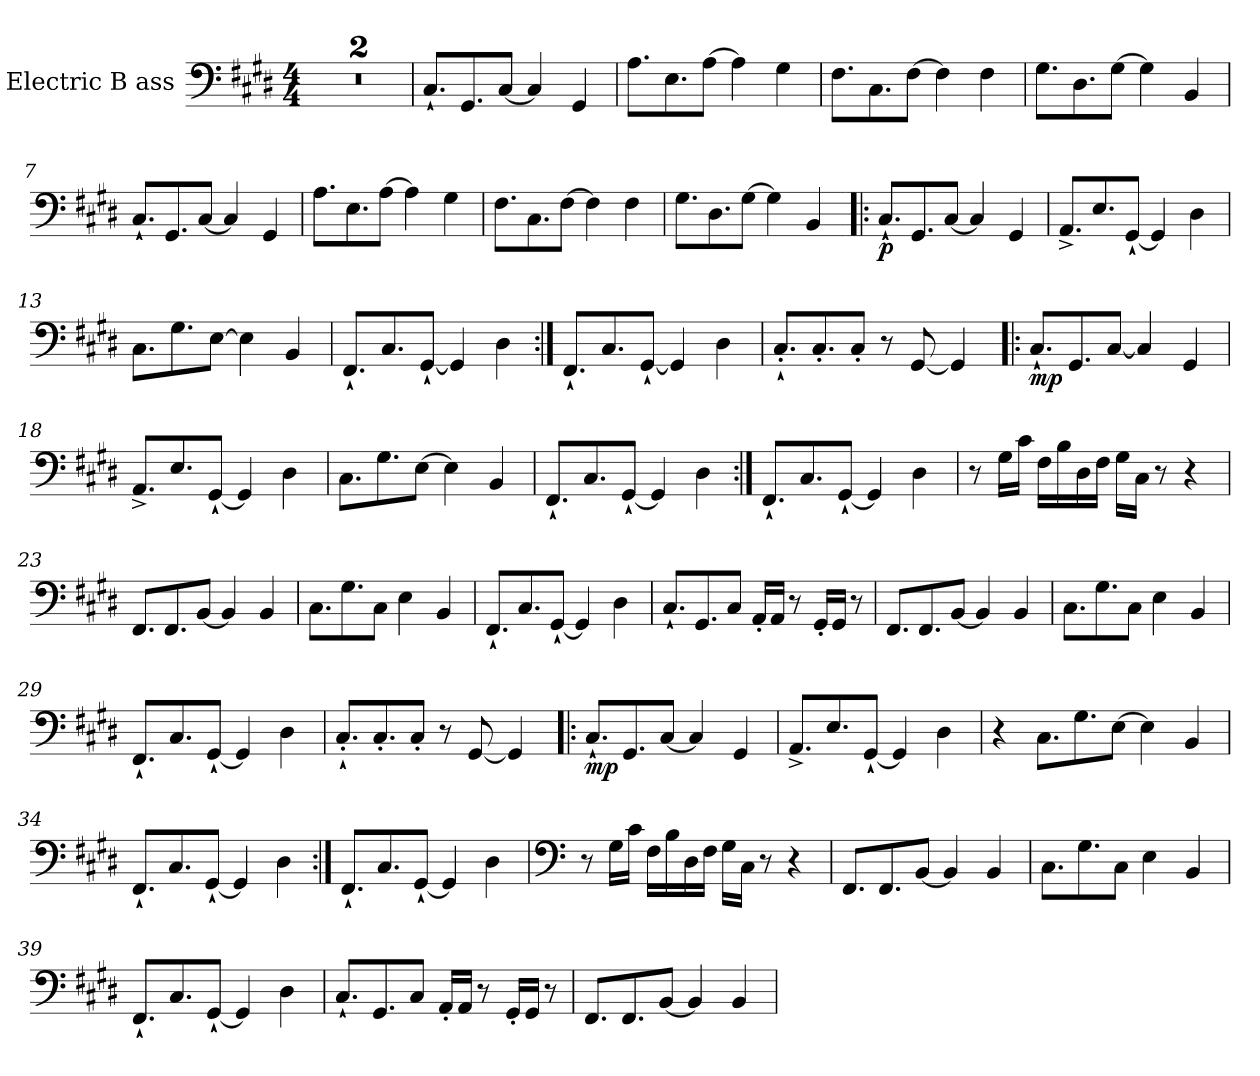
**kern	**dynam
*part1	*part1
*staff1	*staff1
*I"Electric B ass	*
*clefF4	*
*k[f#c#g#d#]	*
*M4/4	*
*MM120	*
=1	=1
1r	.
=2	=2
1r	.
=3	=3
8.C#`/L	.
8.GG#/	.
[8C#/J	.
4C#/]	.
4GG#/	.
=4	=4
8.A\L	.
8.E\	.
[8A\J	.
4A\]	.
4G#\	.
=5	=5
8.F#\L	.
8.C#\	.
[8F#\J	.
4F#\]	.
4F#\	.
!!LO:LB:g=z
=6	=6
8.G#\L	.
8.D#\	.
[8G#\J	.
4G#\]	.
4BB/	.
=7	=7
8.C#`/L	.
8.GG#/	.
[8C#/J	.
4C#/]	.
4GG#/	.
=8	=8
8.A\L	.
8.E\	.
[8A\J	.
4A\]	.
4G#\	.
=9	=9
8.F#\L	.
8.C#\	.
[8F#\J	.
4F#\]	.
4F#\	.
=10	=10
8.G#\L	.
8.D#\	.
[8G#\J	.
4G#\]	.
4BB/	.
!!LO:LB:g=z
=11!|:	=11!|:
!	!LO:DY:b
8.C#`/L	p
8.GG#/	.
[8C#/J	.
4C#/]	.
4GG#/	.
=12	=12
8.AA^/L	.
8.E/	.
[8GG#`/J	.
4GG#/]	.
4D#\	.
=13	=13
8.C#\L	.
8.G#\	.
[8E\J	.
4E\]	.
4BB/	.
=14	=14
8.FF#`/L	.
8.C#/	.
[8GG#`/J	.
4GG#/]	.
4D#\	.
!!LO:LB:g=z
=15:|!	=15:|!
8.FF#`/L	.
8.C#/	.
[8GG#`/J	.
4GG#/]	.
4D#\	.
=16	=16
8.C#'`/L	.
8.C#'/	.
8C#'/J	.
8r	.
[8GG#/	.
4GG#/]	.
=17!|:	=17!|:
!	!LO:DY:b
8.C#`/L	mp
8.GG#/	.
[8C#/J	.
4C#/]	.
4GG#/	.
=18	=18
8.AA^/L	.
8.E/	.
[8GG#`/J	.
4GG#/]	.
4D#\	.
!!LO:LB:g=z
=19	=19
8.C#\L	.
8.G#\	.
[8E\J	.
4E\]	.
4BB/	.
=20	=20
8.FF#`/L	.
8.C#/	.
[8GG#`/J	.
4GG#/]	.
4D#\	.
=21:|!	=21:|!
8.FF#`/L	.
8.C#/	.
[8GG#`/J	.
4GG#/]	.
4D#\	.
=22	=22
8r	.
16G#\LL	.
16c#\JJ	.
16F#\LL	.
16B\	.
16D#\	.
16F#\JJ	.
16G#\LL	.
16C#\JJ	.
8r	.
4r	.
!!LO:PB:g=z
=23	=23
8.FF#/L	.
8.FF#/	.
[8BB/J	.
4BB/]	.
4BB/	.
=24	=24
8.C#\L	.
8.G#\	.
8C#\J	.
4E\	.
4BB/	.
=25	=25
8.FF#`/L	.
8.C#/	.
[8GG#`/J	.
4GG#/]	.
4D#\	.
=26	=26
8.C#`/L	.
8.GG#/	.
8C#/J	.
16AA'/LL	.
16AA/JJ	.
8r	.
16GG#'/LL	.
16GG#/JJ	.
8r	.
!!LO:LB:g=z
=27	=27
8.FF#/L	.
8.FF#/	.
[8BB/J	.
4BB/]	.
4BB/	.
=28	=28
8.C#\L	.
8.G#\	.
8C#\J	.
4E\	.
4BB/	.
=29	=29
8.FF#`/L	.
8.C#/	.
[8GG#`/J	.
4GG#/]	.
4D#\	.
=30	=30
8.C#'`/L	.
8.C#'/	.
8C#'/J	.
8r	.
[8GG#/	.
4GG#/]	.
=31!|:	=31!|:
!	!LO:DY:b
8.C#`/L	mp
8.GG#/	.
[8C#/J	.
4C#/]	.
4GG#/	.
!!LO:LB:g=z
=32	=32
8.AA^/L	.
8.E/	.
[8GG#`/J	.
4GG#/]	.
4D#\	.
=33	=33
4r	.
8.C#\L	.
8.G#\	.
[8E\J	.
4E\]	.
4BB/	.
=34	=34
8.FF#`/L	.
8.C#/	.
[8GG#`/J	.
4GG#/]	.
4D#\	.
=35:|!	=35:|!
8.FF#`/L	.
8.C#/	.
[8GG#`/J	.
4GG#/]	.
4D#\	.
!!LO:PB:g=z
=36	=36
*clefF4	*
8r	.
16G#\LL	.
16c#\JJ	.
16F#\LL	.
16B\	.
16D#\	.
16F#\JJ	.
16G#\LL	.
16C#\JJ	.
8r	.
4r	.
=37	=37
8.FF#/L	.
8.FF#/	.
[8BB/J	.
4BB/]	.
4BB/	.
=38	=38
8.C#\L	.
8.G#\	.
8C#\J	.
4E\	.
4BB/	.
=39	=39
8.FF#`/L	.
8.C#/	.
[8GG#`/J	.
4GG#/]	.
4D#\	.
!!LO:LB:g=z
=40	=40
8.C#`/L	.
8.GG#/	.
8C#/J	.
16AA'/LL	.
16AA/JJ	.
8r	.
16GG#'/LL	.
16GG#/JJ	.
8r	.
=41	=41
8.FF#/L	.
8.FF#/	.
[8BB/J	.
4BB/]	.
4BB/	.
=	=
*-	*-
